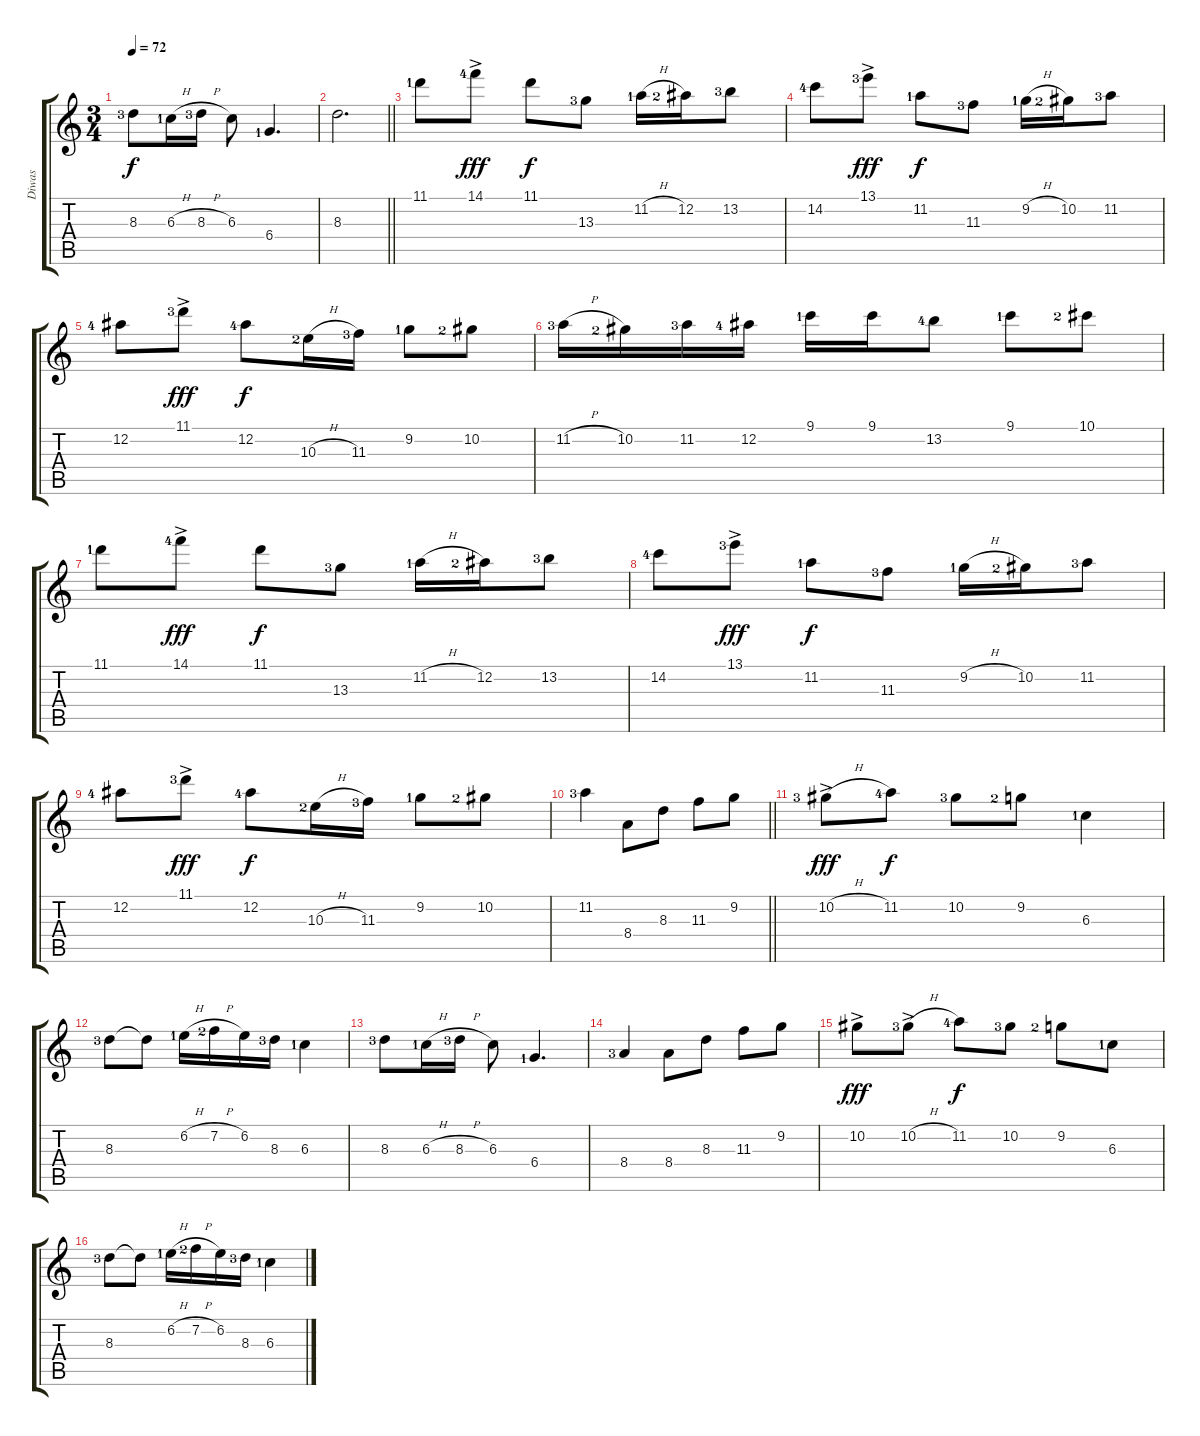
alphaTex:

\track ("Diwas" "Diwas") {instrument overdrivenguitar}
\staff {score tabs}
\tuning (Eb4 Bb3 Gb3 Db3 Ab2 Eb2) {hide}
\ts (3 4)
\tempo 72
\clef g2
\ks aminor
8.3{lf 4}.8{dy f} 6.3{h lf 2}.16 8.3{h lf 4}.16 6.3.8 6.4{lf 2}.4{d} |
\barLineRight lightlight
8.3.2{d} |
11.1{lf 2}.8{volume 14 balance 8 instrument electricguitarjazz} 14.1{ac lf 5}.8{dy fff} 11.1.8{dy f} 13.3{lf 4}.8 11.2{h lf 2}.16 12.2{lf 3}.16 13.2{lf 4}.8 |
14.2{lf 5}.8 13.1{ac lf 4}.8{dy fff} 11.2{lf 2}.8{dy f} 11.3{lf 4}.8 9.2{h lf 2}.16 10.2{lf 3}.16 11.2{lf 4}.8 |
12.2{lf 5}.8 11.1{ac lf 4}.8{dy fff} 12.2{lf 5}.8{dy f} 10.3{h lf 3}.16 11.3{lf 4}.16 9.2{lf 2}.8 10.2{lf 3}.8 |
11.2{h lf 4}.16 10.2{lf 3}.16 11.2{lf 4}.16 12.2{lf 5}.16 9.1{lf 2}.16 9.1.16 13.2{lf 5}.8 9.1{lf 2}.8 10.1{lf 3}.8 |
11.1{lf 2}.8{volume 14 balance 8 instrument electricguitarjazz} 14.1{ac lf 5}.8{dy fff} 11.1.8{dy f} 13.3{lf 4}.8 11.2{h lf 2}.16 12.2{lf 3}.16 13.2{lf 4}.8 |
14.2{lf 5}.8 13.1{ac lf 4}.8{dy fff} 11.2{lf 2}.8{dy f} 11.3{lf 4}.8 9.2{h lf 2}.16 10.2{lf 3}.16 11.2{lf 4}.8 |
12.2{lf 5}.8 11.1{ac lf 4}.8{dy fff} 12.2{lf 5}.8{dy f} 10.3{h lf 3}.16 11.3{lf 4}.16 9.2{lf 2}.8 10.2{lf 3}.8 |
\barLineRight lightlight
11.2{lf 4}.4 8.4.8{volume 13 balance 8 instrument electricguitarjazz} 8.3.8 11.3.8 9.2.8 |
10.2{h ac lf 4}.8{dy fff volume 13 balance 8 instrument electricguitarjazz} 11.2{lf 5}.8{dy f} 10.2{lf 4}.8 9.2{lf 3}.8 6.3{lf 2}.4 |
8.3{lf 4}.8 8.3{t}.8 6.2{h lf 2}.16 7.2{h lf 3}.16 6.2.16 8.3{lf 4}.16 6.3{lf 2}.4 |
8.3{lf 4}.8 6.3{h lf 2}.16 8.3{h lf 4}.16 6.3.8 6.4{lf 2}.4{d} |
8.4{lf 4}.4 8.4.8 8.3.8 11.3.8 9.2.8 |
10.2{ac}.8{dy fff} 10.2{h ac lf 4}.8{volume 13 balance 8 instrument electricguitarjazz} 11.2{lf 5}.8{dy f} 10.2{lf 4}.8 9.2{lf 3}.8 6.3{lf 2}.8 |
8.3{lf 4}.8 8.3{t}.8 6.2{h lf 2}.16 7.2{h lf 3}.16 6.2.16 8.3{lf 4}.16 6.3{lf 2}.4
